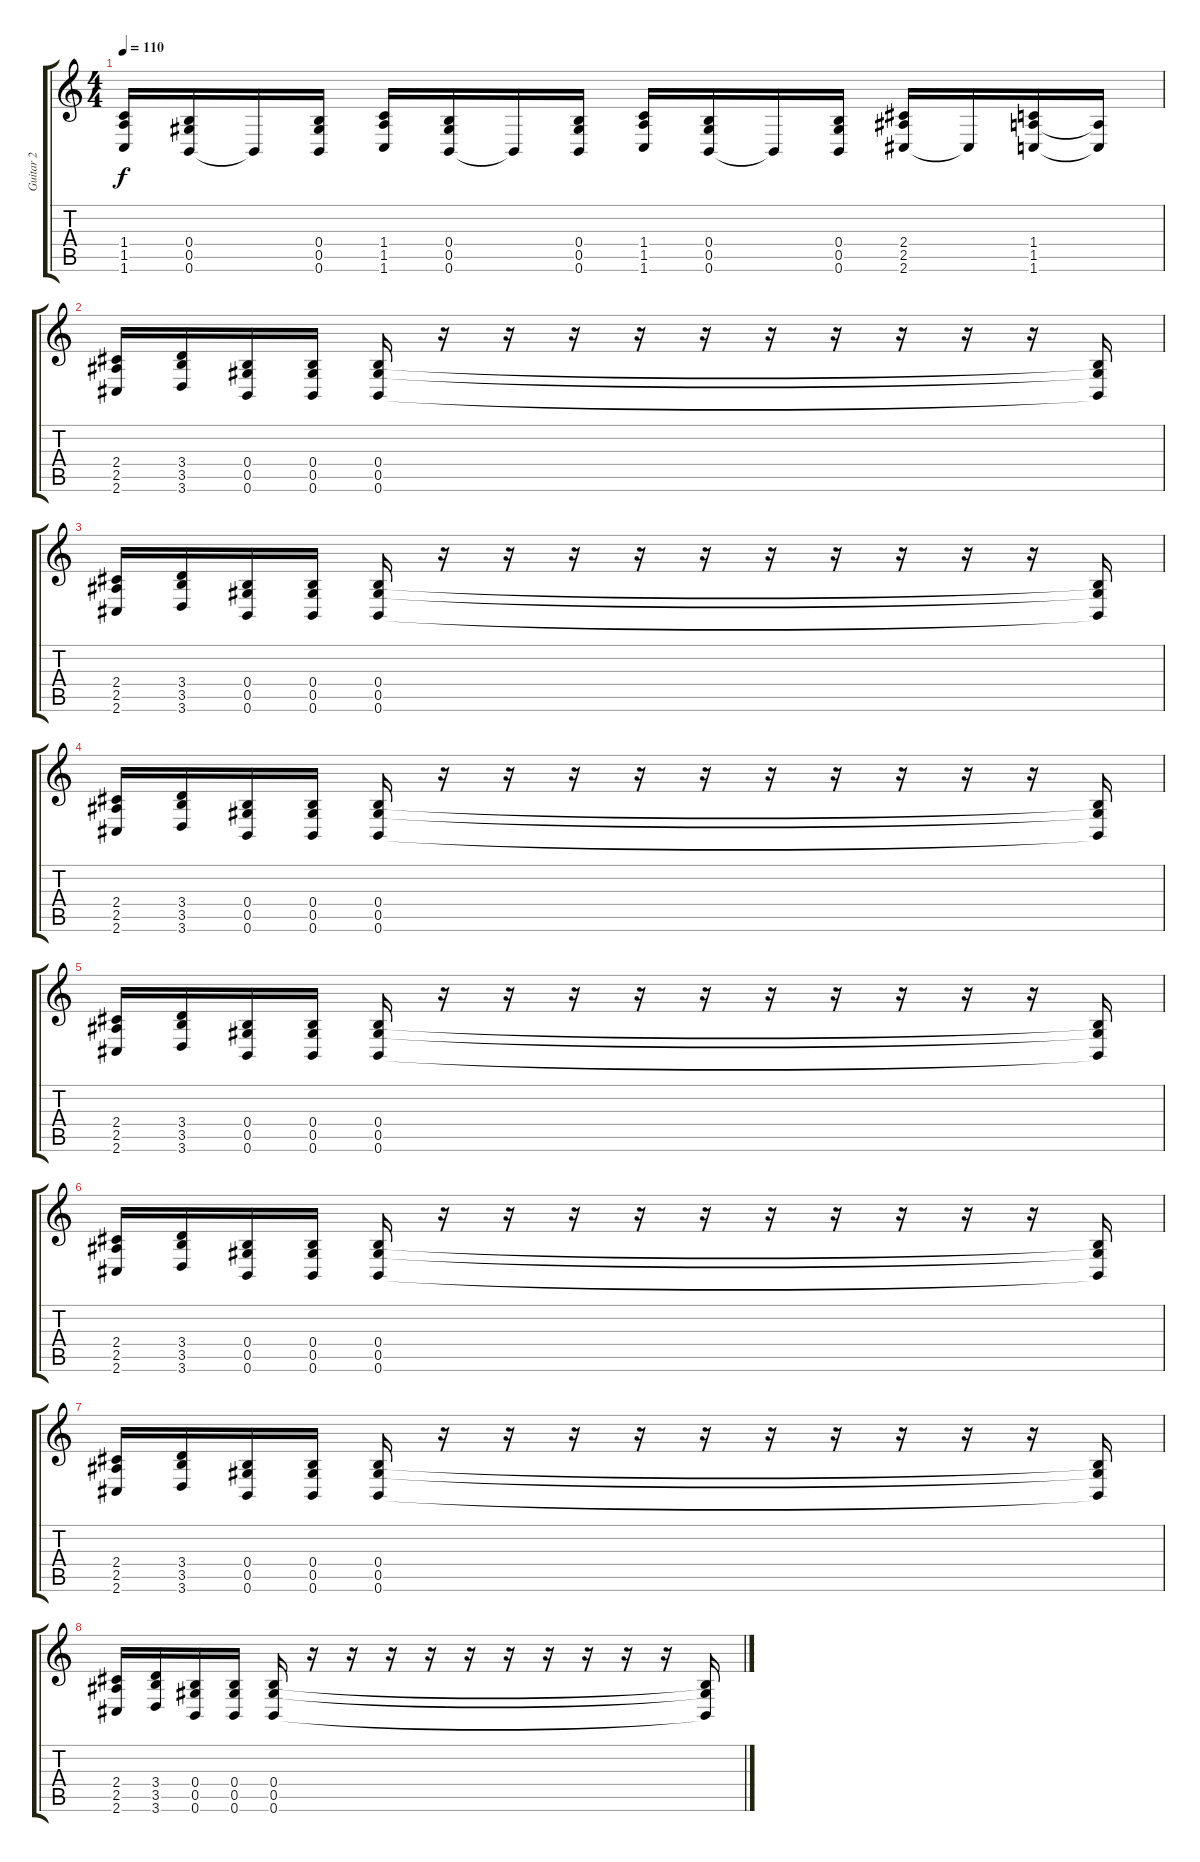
\track ("Guitar 2" "Guitar 2") {instrument overdrivenguitar bank 2}
\staff {score tabs}
\tuning (Db4 Ab3 E3 B2 Ab2 B1) {hide}
\ts (4 4)
\tempo 110
\clef g2
\ks c
(1.4 1.5 1.6).16{dy f} (0.4 0.5 0.6).16 0.6{t}.16 (0.4 0.5 0.6).16 (1.4 1.5 1.6).16 (0.4 0.5 0.6).16 0.6{t}.16 (0.4 0.5 0.6).16 (1.4 1.5 1.6).16 (0.4 0.5 0.6).16 0.6{t}.16 (0.4 0.5 0.6).16 (2.4 2.5 2.6).16 2.6{t}.16 (1.4 1.5 1.6).16 (1.5{t} 1.6{t}).16 |
(2.4 2.5 2.6).16 (3.4 3.5 3.6).16 (0.4 0.5 0.6).16 (0.4 0.5 0.6).16 (0.4 0.5 0.6).16 r.16 r.16 r.16 r.16 r.16 r.16 r.16 r.16 r.16 r.16 (0.4{t} 0.5{t} 0.6{t}).16 |
(2.4 2.5 2.6).16 (3.4 3.5 3.6).16 (0.4 0.5 0.6).16 (0.4 0.5 0.6).16 (0.4 0.5 0.6).16 r.16 r.16 r.16 r.16 r.16 r.16 r.16 r.16 r.16 r.16 (0.4{t} 0.5{t} 0.6{t}).16 |
(2.4 2.5 2.6).16 (3.4 3.5 3.6).16 (0.4 0.5 0.6).16 (0.4 0.5 0.6).16 (0.4 0.5 0.6).16 r.16 r.16 r.16 r.16 r.16 r.16 r.16 r.16 r.16 r.16 (0.4{t} 0.5{t} 0.6{t}).16 |
(2.4 2.5 2.6).16 (3.4 3.5 3.6).16 (0.4 0.5 0.6).16 (0.4 0.5 0.6).16 (0.4 0.5 0.6).16 r.16 r.16 r.16 r.16 r.16 r.16 r.16 r.16 r.16 r.16 (0.4{t} 0.5{t} 0.6{t}).16 |
(2.4 2.5 2.6).16 (3.4 3.5 3.6).16 (0.4 0.5 0.6).16 (0.4 0.5 0.6).16 (0.4 0.5 0.6).16 r.16 r.16 r.16 r.16 r.16 r.16 r.16 r.16 r.16 r.16 (0.4{t} 0.5{t} 0.6{t}).16 |
(2.4 2.5 2.6).16 (3.4 3.5 3.6).16 (0.4 0.5 0.6).16 (0.4 0.5 0.6).16 (0.4 0.5 0.6).16 r.16 r.16 r.16 r.16 r.16 r.16 r.16 r.16 r.16 r.16 (0.4{t} 0.5{t} 0.6{t}).16 |
(2.4 2.5 2.6).16 (3.4 3.5 3.6).16 (0.4 0.5 0.6).16 (0.4 0.5 0.6).16 (0.4 0.5 0.6).16 r.16 r.16 r.16 r.16 r.16 r.16 r.16 r.16 r.16 r.16 (0.4{t} 0.5{t} 0.6{t}).16
